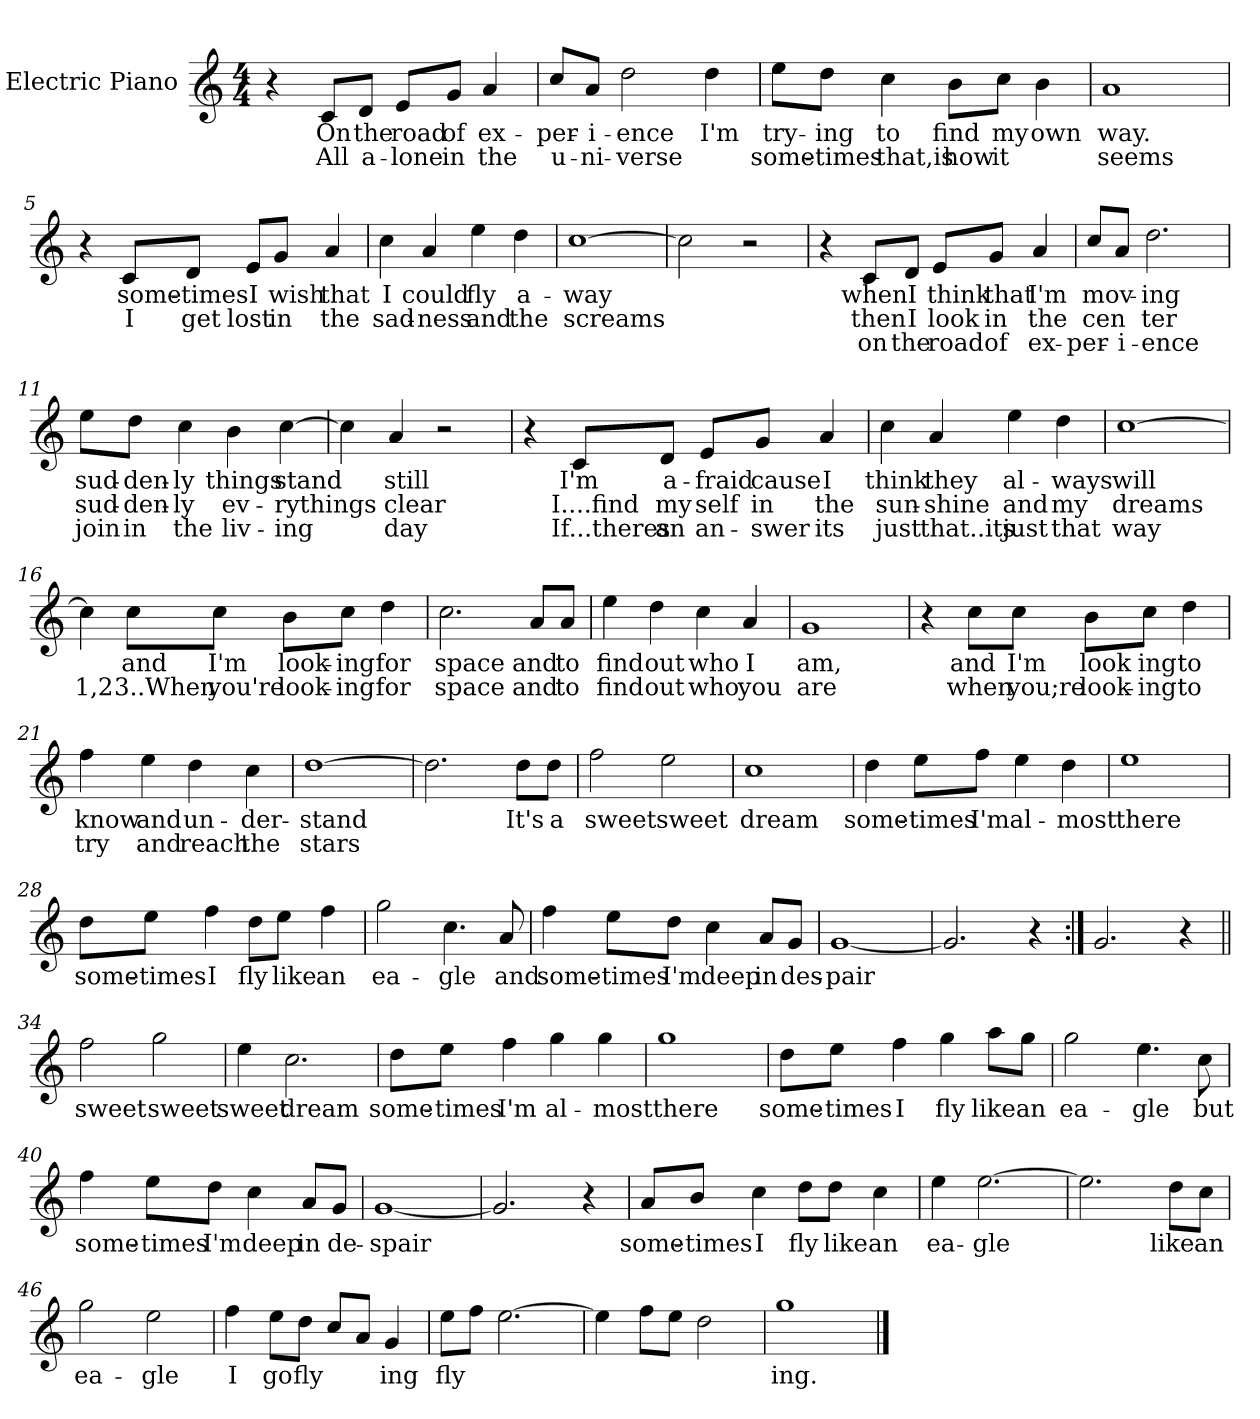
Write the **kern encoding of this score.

**kern	**text	**text	**text
*part1	*part1	*part1	*part1
*staff1	*staff1	*staff1	*staff1
*I"Electric Piano	*	*	*
*I'E.Pno	*	*	*
*clefG2	*	*	*
*k[]	*	*	*
*C:	*	*	*
*M4/4	*	*	*
=1	=1	=1	=1
4r	.	.	.
8c/L	On	All	.
8d/J	the	a-	.
8e/L	road	-lone	.
8g/J	of	in	.
4a/	ex-	the	.
=2	=2	=2	=2
8cc/L	-per-	u-	.
8a/J	-i-	-ni-	.
2dd\	-ence	-verse	.
4dd\	I'm	.	.
=3	=3	=3	=3
8ee\L	try-	some-	.
8dd\J	-ing	-times	.
4cc\	to	that,is	.
8b\L	find	how	.
8cc\J	my	it	.
4b\	own	.	.
=4	=4	=4	=4
1a	way.	seems	.
!!LO:LB:g=z
=5	=5	=5	=5
4r	.	.	.
8c/L	some-	I	.
8d/J	-times	get	.
8e/L	I	lost	.
8g/J	wish	in	.
4a/	that	the	.
=6	=6	=6	=6
4cc\	I	sad-	.
4a/	could	-ness	.
4ee\	fly	and	.
4dd\	a-	the	.
=7	=7	=7	=7
[1cc	-way	screams	.
=8	=8	=8	=8
2cc\]	.	.	.
2r	.	.	.
!!LO:LB:g=z
=9	=9	=9	=9
4r	.	.	.
8c/L	when	then	on
8d/J	I	I	the
8e/L	think	look	road
8g/J	that	in	of
4a/	I'm	the	ex-
=10	=10	=10	=10
8cc/L	mov-	cen	-per-
8a/J	.	.	-i-
2.dd\	-ing	ter	-ence
=11	=11	=11	=11
8ee\L	sud-	sud-	join
8dd\J	-den-	-den-	in
4cc\	-ly	-ly	the
4b\	things	ev-	liv-
[4cc\	stand	-rythings	-ing
=12	=12	=12	=12
4cc\]	.	.	.
4a/	still	clear	day
2r	.	.	.
!!LO:LB:g=z
=13	=13	=13	=13
4r	.	.	.
8c/L	I'm	I....find	If...theres
8d/J	a-	my	an
8e/L	-fraid	self	an-
8g/J	cause	in	-swer
4a/	I	the	its
=14	=14	=14	=14
4cc\	think	sun-	just
4a/	they	-shine	that..its
4ee\	al-	and	just
4dd\	-ways	my	that
=15	=15	=15	=15
[1cc	will	dreams	way
=16	=16	=16	=16
4cc\]	.	1,2	.
8cc\L	and	3..When	.
8cc\J	I'm	you're	.
8b\L	look-	look-	.
8cc\J	-ing	-ing	.
4dd\	for	for	.
!!LO:LB:g=z
=17	=17	=17	=17
2.cc\	space	space	.
8a/L	and	and	.
8a/J	to	to	.
=18	=18	=18	=18
4ee\	find	find	.
4dd\	out	out	.
4cc\	who	who	.
4a/	I	you	.
=19	=19	=19	=19
1g	am,	are	.
=20	=20	=20	=20
4r	.	.	.
8cc\L	and	when	.
8cc\J	I'm	you;re	.
8b\L	look	look-	.
8cc\J	ing	-ing	.
4dd\	to	to	.
!!LO:LB:g=z
=21	=21	=21	=21
4ff\	know	try	.
4ee\	and	and	.
4dd\	un-	reach	.
4cc\	-der-	the	.
=22	=22	=22	=22
[1dd	-stand	stars	.
=23	=23	=23	=23
2.dd\]	.	.	.
8dd\L	It's	.	.
8dd\J	a	.	.
=24	=24	=24	=24
2ff\	sweet	.	.
2ee\	sweet	.	.
!!LO:LB:g=z
=25	=25	=25	=25
1cc	dream	.	.
=26	=26	=26	=26
4dd\	some-	.	.
8ee\L	-times	.	.
8ff\J	I'm	.	.
4ee\	al-	.	.
4dd\	-most	.	.
=27	=27	=27	=27
1ee	there	.	.
=28	=28	=28	=28
8dd\L	some-	.	.
8ee\J	-times	.	.
4ff\	I	.	.
8dd\L	fly	.	.
8ee\J	like	.	.
4ff\	an	.	.
!!LO:PB:g=z
=29	=29	=29	=29
2gg\	ea-	.	.
4.cc\	-gle	.	.
8a/	and	.	.
=30	=30	=30	=30
4ff\	some-	.	.
8ee\L	-times	.	.
8dd\J	I'm	.	.
4cc\	deep	.	.
8a/L	in	.	.
8g/J	des-	.	.
=31	=31	=31	=31
[1g	-pair	.	.
=32	=32	=32	=32
2.g/]	.	.	.
4r	.	.	.
!!LO:LB:g=z
=33:|!	=33:|!	=33:|!	=33:|!
2.g/	.	.	.
4r	.	.	.
=34||	=34||	=34||	=34||
2ff\	sweet	.	.
2gg\	sweet	.	.
=35	=35	=35	=35
4ee\	sweet	.	.
2.cc\	dream	.	.
=36	=36	=36	=36
8dd\L	some-	.	.
8ee\J	-times	.	.
4ff\	I'm	.	.
4gg\	al-	.	.
4gg\	-most	.	.
!!LO:LB:g=z
=37	=37	=37	=37
1gg	there	.	.
=38	=38	=38	=38
8dd\L	some-	.	.
8ee\J	-times	.	.
4ff\	I	.	.
4gg\	fly	.	.
8aa\L	like	.	.
8gg\J	an	.	.
=39	=39	=39	=39
2gg\	ea-	.	.
4.ee\	-gle	.	.
8cc\	but	.	.
=40	=40	=40	=40
4ff\	some-	.	.
8ee\L	-times	.	.
8dd\J	I'm	.	.
4cc\	deep	.	.
8a/L	in	.	.
8g/J	de-	.	.
!!LO:LB:g=z
=41	=41	=41	=41
[1g	-spair	.	.
=42	=42	=42	=42
2.g/]	.	.	.
4r	.	.	.
=43	=43	=43	=43
8a/L	some-	.	.
8b/J	-times	.	.
4cc\	I	.	.
8dd\L	fly	.	.
8dd\J	like	.	.
4cc\	an	.	.
=44	=44	=44	=44
4ee\	ea-	.	.
[2.ee\	-gle	.	.
!!LO:LB:g=z
=45	=45	=45	=45
2.ee\]	.	.	.
8dd\L	like	.	.
8cc\J	an	.	.
=46	=46	=46	=46
2gg\	ea-	.	.
2ee\	-gle	.	.
=47	=47	=47	=47
4ff\	I	.	.
8ee\L	go	.	.
8dd\J	-fly	.	.
8cc/L	.	.	.
8a/J	.	.	.
4g/	ing	.	.
=48	=48	=48	=48
8ee\L	fly	.	.
8ff\J	.	.	.
[2.ee\	.	.	.
=49	=49	=49	=49
4ee\]	.	.	.
8ff\L	.	.	.
8ee\J	.	.	.
2dd\	.	.	.
=50	=50	=50	=50
1gg	ing.	.	.
==	==	==	==
*-	*-	*-	*-
